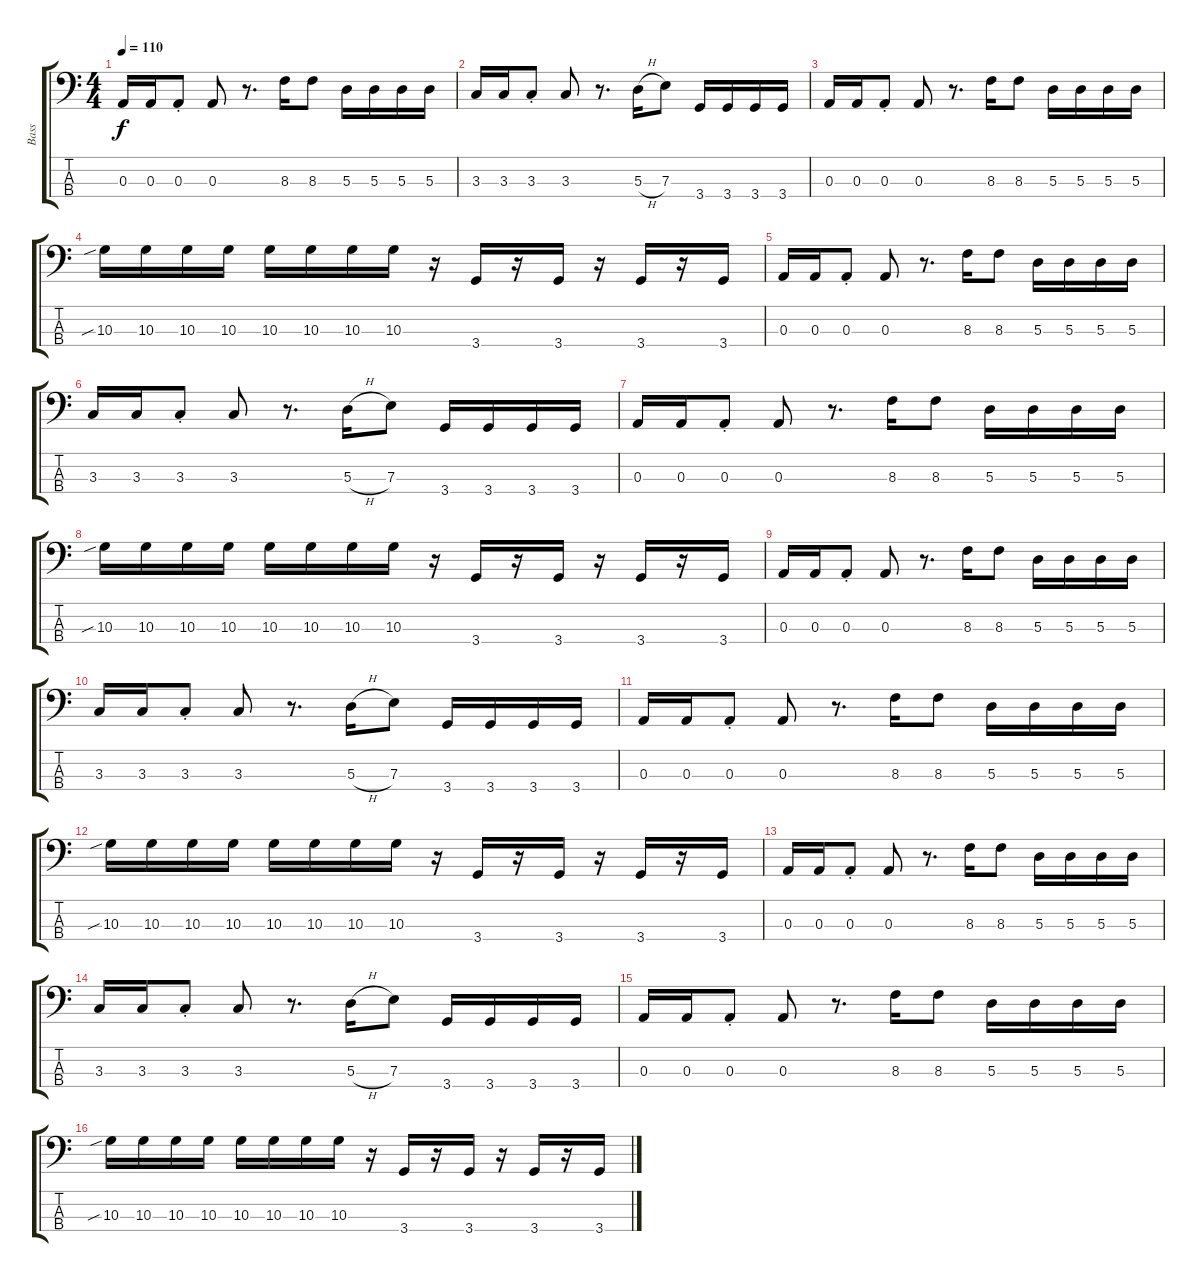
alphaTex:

\track ("Bass" "Bass") {instrument electricbasspick}
\staff {score tabs}
\tuning (G2 D2 A1 E1) {hide}
\ts (4 4)
\tempo 110
\clef f4
\ks c
0.3.16{dy f instrument electricbasspick} 0.3.16 0.3{st}.8 0.3.8 r.8{d} 8.3.16 8.3.8 5.3.16 5.3.16 5.3.16 5.3.16 |
3.3.16 3.3.16 3.3{st}.8 3.3.8 r.8{d} 5.3{h}.16 7.3.8 3.4.16 3.4.16 3.4.16 3.4.16 |
0.3.16 0.3.16 0.3{st}.8 0.3.8 r.8{d} 8.3.16 8.3.8 5.3.16 5.3.16 5.3.16 5.3.16 |
10.3{sib}.16 10.3.16 10.3.16 10.3.16 10.3.16 10.3.16 10.3.16 10.3.16 r.16 3.4.16 r.16 3.4.16 r.16 3.4.16 r.16 3.4.16 |
0.3.16{instrument electricbasspick} 0.3.16 0.3{st}.8 0.3.8 r.8{d} 8.3.16 8.3.8 5.3.16 5.3.16 5.3.16 5.3.16 |
3.3.16 3.3.16 3.3{st}.8 3.3.8 r.8{d} 5.3{h}.16 7.3.8 3.4.16 3.4.16 3.4.16 3.4.16 |
0.3.16 0.3.16 0.3{st}.8 0.3.8 r.8{d} 8.3.16 8.3.8 5.3.16 5.3.16 5.3.16 5.3.16 |
10.3{sib}.16 10.3.16 10.3.16 10.3.16 10.3.16 10.3.16 10.3.16 10.3.16 r.16 3.4.16 r.16 3.4.16 r.16 3.4.16 r.16 3.4.16 |
0.3.16{instrument electricbasspick} 0.3.16 0.3{st}.8 0.3.8 r.8{d} 8.3.16 8.3.8 5.3.16 5.3.16 5.3.16 5.3.16 |
3.3.16 3.3.16 3.3{st}.8 3.3.8 r.8{d} 5.3{h}.16 7.3.8 3.4.16 3.4.16 3.4.16 3.4.16 |
0.3.16 0.3.16 0.3{st}.8 0.3.8 r.8{d} 8.3.16 8.3.8 5.3.16 5.3.16 5.3.16 5.3.16 |
10.3{sib}.16 10.3.16 10.3.16 10.3.16 10.3.16 10.3.16 10.3.16 10.3.16 r.16 3.4.16 r.16 3.4.16 r.16 3.4.16 r.16 3.4.16 |
0.3.16{instrument electricbasspick} 0.3.16 0.3{st}.8 0.3.8 r.8{d} 8.3.16 8.3.8 5.3.16 5.3.16 5.3.16 5.3.16 |
3.3.16 3.3.16 3.3{st}.8 3.3.8 r.8{d} 5.3{h}.16 7.3.8 3.4.16 3.4.16 3.4.16 3.4.16 |
0.3.16 0.3.16 0.3{st}.8 0.3.8 r.8{d} 8.3.16 8.3.8 5.3.16 5.3.16 5.3.16 5.3.16 |
10.3{sib}.16 10.3.16 10.3.16 10.3.16 10.3.16 10.3.16 10.3.16 10.3.16 r.16 3.4.16 r.16 3.4.16 r.16 3.4.16 r.16 3.4.16
